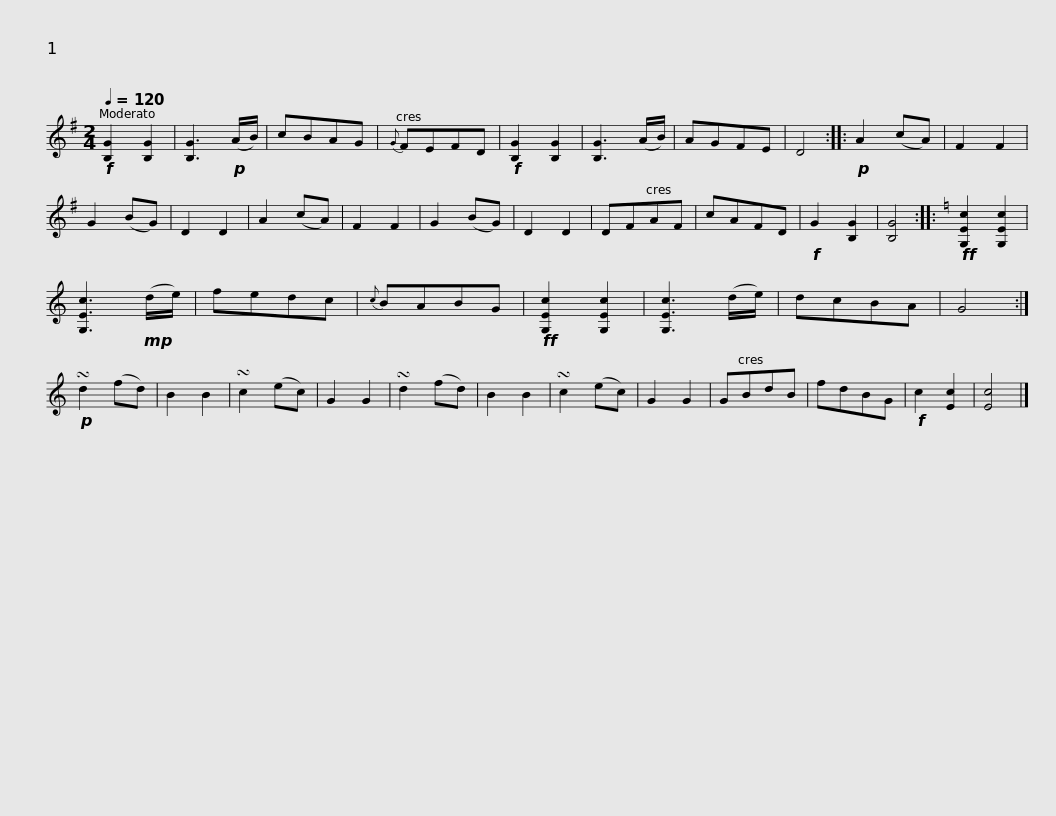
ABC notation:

X:1
L:1/8
Q:1/4=120
M:2/4
I:linebreak $
K:G
V:1 treble
V:1
!f! [B,G]2 [B,G]2 | [B,G]3!p! (A/B/) | cBAG |{G} FEFD |!f! [B,G]2 [B,G]2 | %5
 [B,G]3 (A/B/) | AGFE | D4 ::!p! A2 (cA) | F2 F2 | %10
 G2 (BG) | D2 D2 | A2 (cA) |$ F2 F2 | G2 (BG) | %15
 D2 D2 | DFAF | cAFD |!f! G2 [B,G]2 | [B,G]4 :: %20
[K:C]!ff! [G,Ec]2 [G,Ec]2 | [G,Ec]3!mp! (d/e/) | fedc |{c} BABG |!ff! [G,Ec]2 [G,Ec]2 | %25
 [G,Ec]3 (d/e/) |$ dcBA | G4 :|!p! !turn!d2 (fd) | B2 B2 | %30
 !turn!c2 (ec) | G2 G2 | !turn!d2 (fd) | B2 B2 | !turn!c2 (ec) | %35
 G2 G2 | GBdB | fdBG |!f! c2 [Ec]2 | [Ec]4 |] %40
